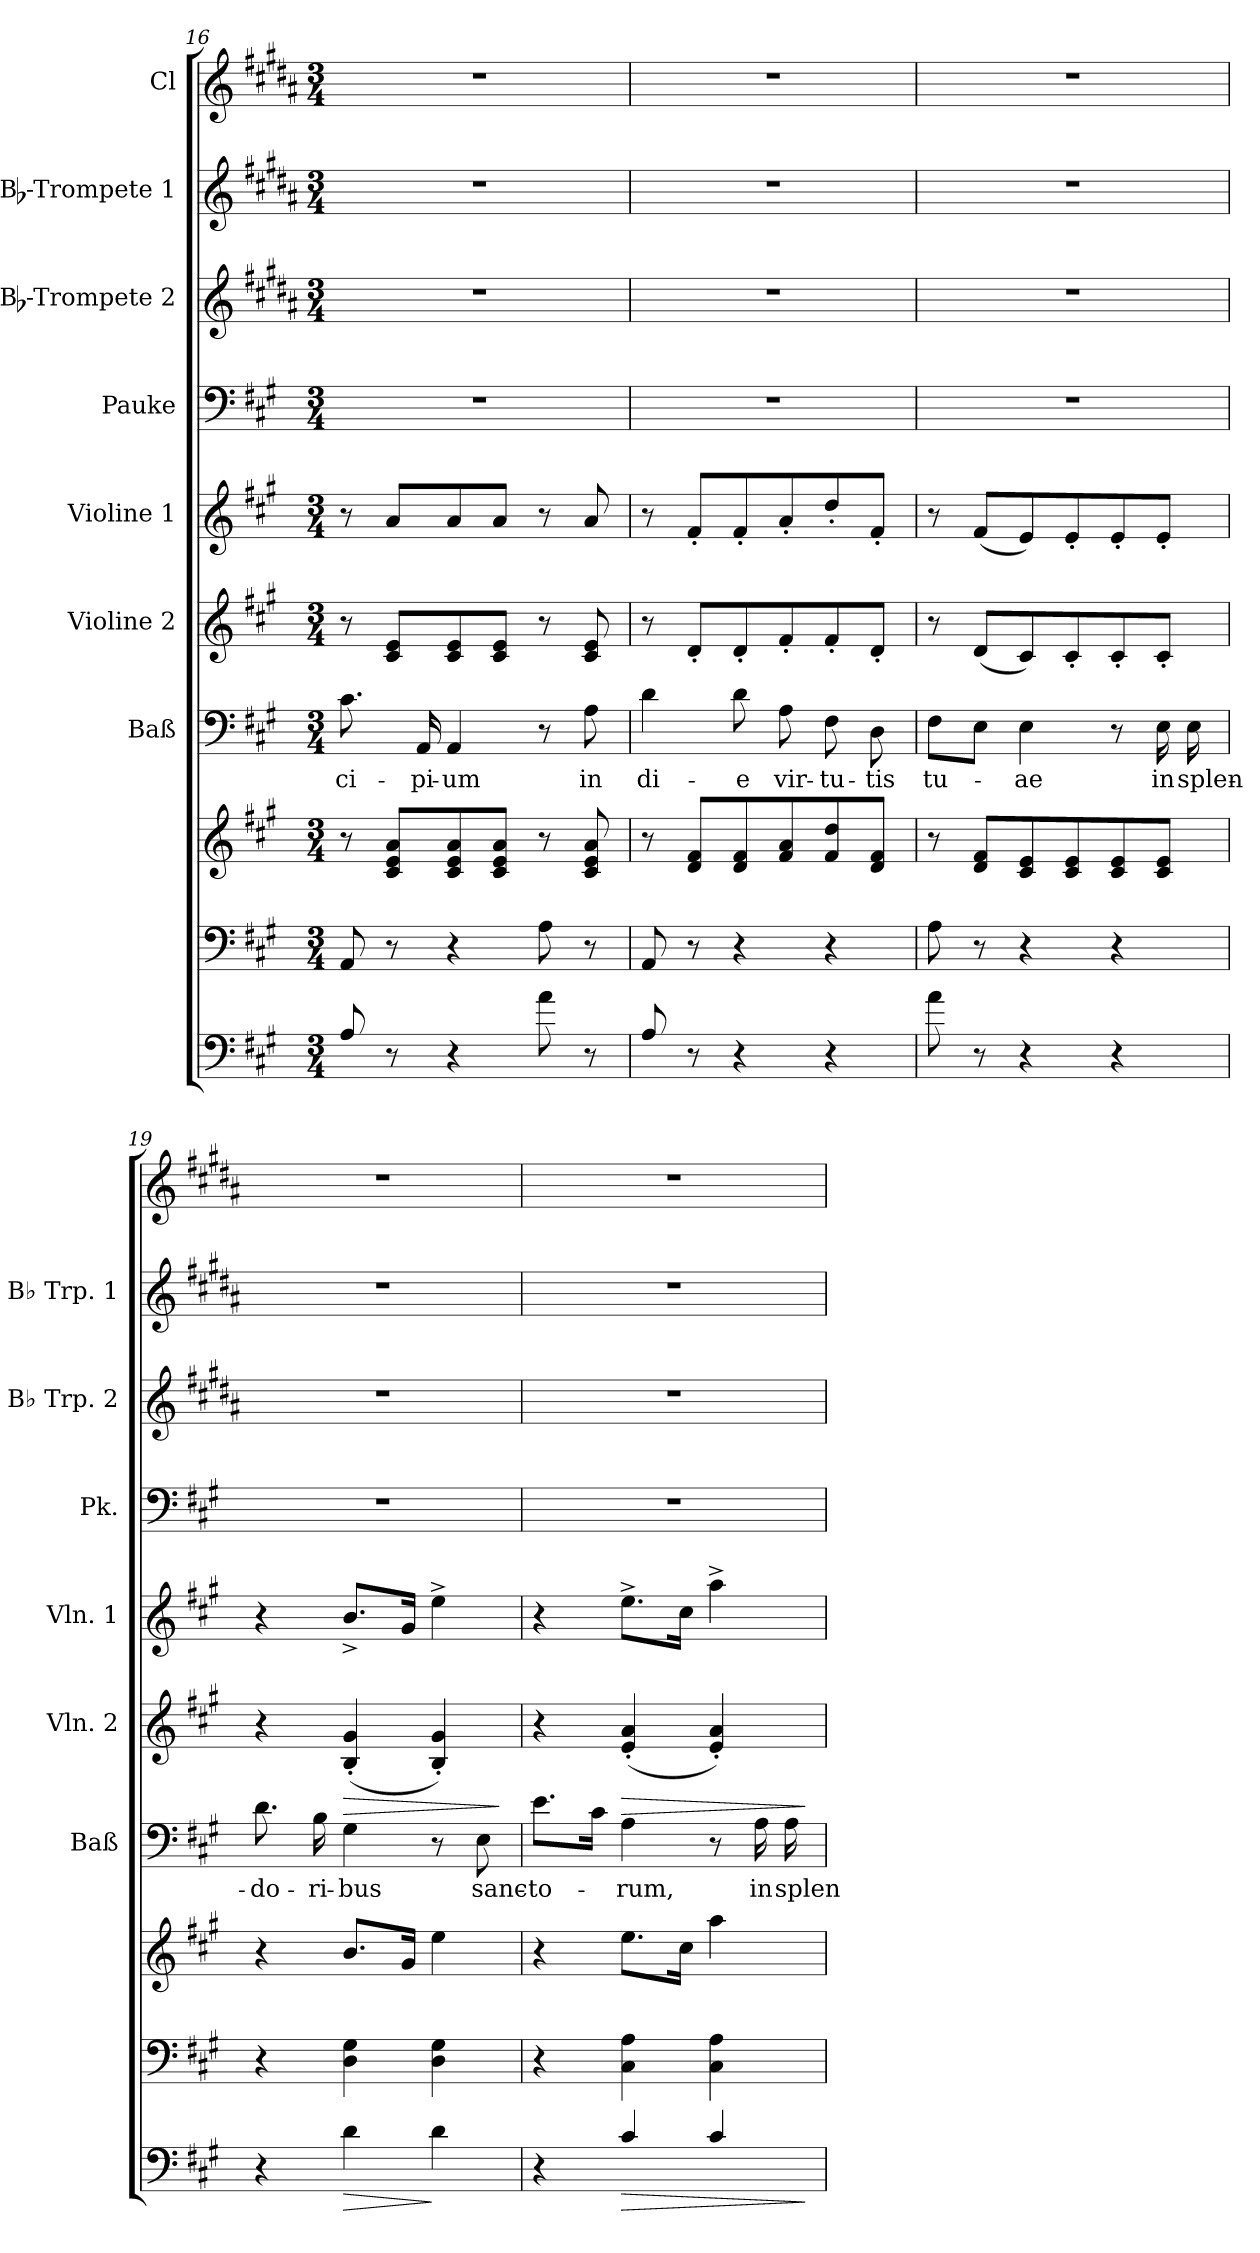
**kern	**dynam	**kern	**kern	**kern	**text	**kern	**dynam	**kern	**kern	**kern	**kern	**kern
*part9	*part9	*part8	*part8	*part7	*part7	*part6	*part6	*part5	*part4	*part3	*part2	*part1
*staff10	*staff10	*staff9	*staff8	*staff7	*staff7	*staff6	*staff6	*staff5	*staff4	*staff3	*staff2	*staff1
*	*	*	*	*I"Baß	*	*I"Violine 2	*	*I"Violine 1	*I"Pauke	*I"Bb-Trompete 2	*I"Bb-Trompete 1	*I"Cl
*	*	*	*	*I'Baß	*	*I'Vln. 2	*	*I'Vln. 1	*I'Pk.	*I'Bb Trp. 2	*I'Bb Trp. 1	*
*clefF4	*	*clefF4	*clefG2	*clefF4	*	*clefG2	*	*clefG2	*clefF4	*clefG2	*clefG2	*clefG2
*ITrd7c12	*	*	*	*	*	*	*	*	*	*ITrd1c2	*ITrd1c2	*ITrd1c2
*k[f#c#g#]	*	*k[f#c#g#]	*k[f#c#g#]	*k[f#c#g#]	*	*k[f#c#g#]	*	*k[f#c#g#]	*k[f#c#g#]	*k[f#c#g#]	*k[f#c#g#]	*k[f#c#g#]
*A:	*	*A:	*A:	*A:	*	*A:	*	*A:	*A:	*A:	*A:	*A:
*M3/4	*	*M3/4	*M3/4	*M3/4	*	*M3/4	*	*M3/4	*M3/4	*M3/4	*M3/4	*M3/4
=16	=16	=16	=16	=16	=16	=16	=16	=16	=16	=16	=16	=16
!	!	!	!	!	!LO:LY:b	!	!	!	!	!	!	!
8AA/	.	8AA/	8r	8.c#\	-ci-	8r	.	8r	2.r	2.r	2.r	2.r
8r	.	8r	8c#/ 8e/ 8a/L	.	.	8c#/ 8e/L	.	8a/L	.	.	.	.
!	!	!	!	!	!LO:LY:b	!	!	!	!	!	!	!
.	.	.	.	16AA/	-pi-	.	.	.	.	.	.	.
!	!	!	!	!	!LO:LY:b	!	!	!	!	!	!	!
4r	.	4r	8c#/ 8e/ 8a/	4AA/	-um	8c#/ 8e/	.	8a/	.	.	.	.
.	.	.	8c#/ 8e/ 8a/J	.	.	8c#/ 8e/J	.	8a/J	.	.	.	.
8A\	.	8A\	8r	8r	.	8r	.	8r	.	.	.	.
!	!	!	!	!	!LO:LY:b	!	!	!	!	!	!	!
8r	.	8r	8c#/ 8e/ 8a/	8A\	in	8c#/ 8e/	.	8a/	.	.	.	.
=17	=17	=17	=17	=17	=17	=17	=17	=17	=17	=17	=17	=17
!	!	!	!	!	!LO:LY:b	!	!	!	!	!	!	!
8AA/	.	8AA/	8r	4d\	di-	8r	.	8r	2.r	2.r	2.r	2.r
8r	.	8r	8d/ 8f#/L	.	.	8d'</L	.	8f#'</L	.	.	.	.
!	!	!	!	!	!LO:LY:b	!	!	!	!	!	!	!
4r	.	4r	8d/ 8f#/	8d\	-e	8d'</	.	8f#'</	.	.	.	.
!	!	!	!	!	!LO:LY:b	!	!	!	!	!	!	!
.	.	.	8f#/ 8a/	8A\	vir-	8f#'</	.	8a'</	.	.	.	.
!	!	!	!	!	!LO:LY:b	!	!	!	!	!	!	!
4r	.	4r	8f#/ 8dd/	8F#\	-tu-	8f#'</	.	8dd'</	.	.	.	.
!	!	!	!	!	!LO:LY:b	!	!	!	!	!	!	!
.	.	.	8d/ 8f#/J	8D\	-tis	8d'</J	.	8f#'</J	.	.	.	.
=18	=18	=18	=18	=18	=18	=18	=18	=18	=18	=18	=18	=18
!	!	!	!	!	!LO:LY:b	!	!	!	!	!	!	!
8A\	.	8A\	8r	8F#\L	tu-	8r	.	8r	2.r	2.r	2.r	2.r
8r	.	8r	8d/ 8f#/L	8E\J	.	(<8d/L	.	(<8f#/L	.	.	.	.
!	!	!	!	!	!LO:LY:b	!	!	!	!	!	!	!
4r	.	4r	8c#/ 8e/	4E\	-ae	8c#/)	.	8e/)	.	.	.	.
.	.	.	8c#/ 8e/	.	.	8c#'</	.	8e'</	.	.	.	.
4r	.	4r	8c#/ 8e/	8r	.	8c#'</	.	8e'</	.	.	.	.
!	!	!	!	!	!LO:LY:b	!	!	!	!	!	!	!
.	.	.	8c#/ 8e/J	16E\	in	8c#'</J	.	8e'</J	.	.	.	.
!	!	!	!	!	!LO:LY:b	!	!	!	!	!	!	!
.	.	.	.	16E\	splen-	.	.	.	.	.	.	.
!!LO:PB:g=z
=19	=19	=19	=19	=19	=19	=19	=19	=19	=19	=19	=19	=19
!	!	!	!	!	!LO:LY:b	!	!	!	!	!	!	!
4r	.	4r	4r	8.d\	-do-	4r	.	4r	2.r	2.r	2.r	2.r
!	!	!	!	!	!LO:LY:b	!	!	!	!	!	!	!
.	.	.	.	16B\	-ri-	.	.	.	.	.	.	.
!	!LO:HP:b	!	!	!	!LO:LY:b	!	!LO:HP:b	!	!	!	!	!
4D\	>	4D\ 4G#\	8.b/L	4G#\	-bus	(<4B/'< 4g#/'<	>	8.b^</L	.	.	.	.
.	.	.	16g#/Jk	.	.	.	.	16g#/Jk	.	.	.	.
4D\	]	4D\ 4G#\	4ee\	8r	.	4B/'< 4g#/'<)	.	4ee^>\	.	.	.	.
!	!	!	!	!	!LO:LY:b	!	!	!	!	!	!	!
.	.	.	.	8E\	sanc-	.	.	.	.	.	.	.
.	.	.	.	.	.	.	]	.	.	.	.	.
=20	=20	=20	=20	=20	=20	=20	=20	=20	=20	=20	=20	=20
!	!	!	!	!	!LO:LY:b	!	!	!	!	!	!	!
4r	.	4r	4r	8.e\L	-to-	4r	.	4r	2.r	2.r	2.r	2.r
.	.	.	.	16c#\Jk	.	.	.	.	.	.	.	.
!	!LO:HP:b	!	!	!	!LO:LY:b	!	!LO:HP:b	!	!	!	!	!
4C#/	>	4C#\ 4A\	8.ee\L	4A\	-rum,	(<4e/'< 4a/'<	>	8.ee^>\L	.	.	.	.
.	.	.	16cc#\Jk	.	.	.	.	16cc#\Jk	.	.	.	.
4C#/	.	4C#\ 4A\	4aa\	8r	.	4e/'< 4a/'<)	.	4aa^>\	.	.	.	.
!	!	!	!	!	!LO:LY:b	!	!	!	!	!	!	!
.	.	.	.	16A\	in	.	.	.	.	.	.	.
!	!	!	!	!	!LO:LY:b	!	!	!	!	!	!	!
.	.	.	.	16A\	splen-	.	.	.	.	.	.	.
.	]	.	.	.	.	.	]	.	.	.	.	.
=	=	=	=	=	=	=	=	=	=	=	=	=
*-	*-	*-	*-	*-	*-	*-	*-	*-	*-	*-	*-	*-
